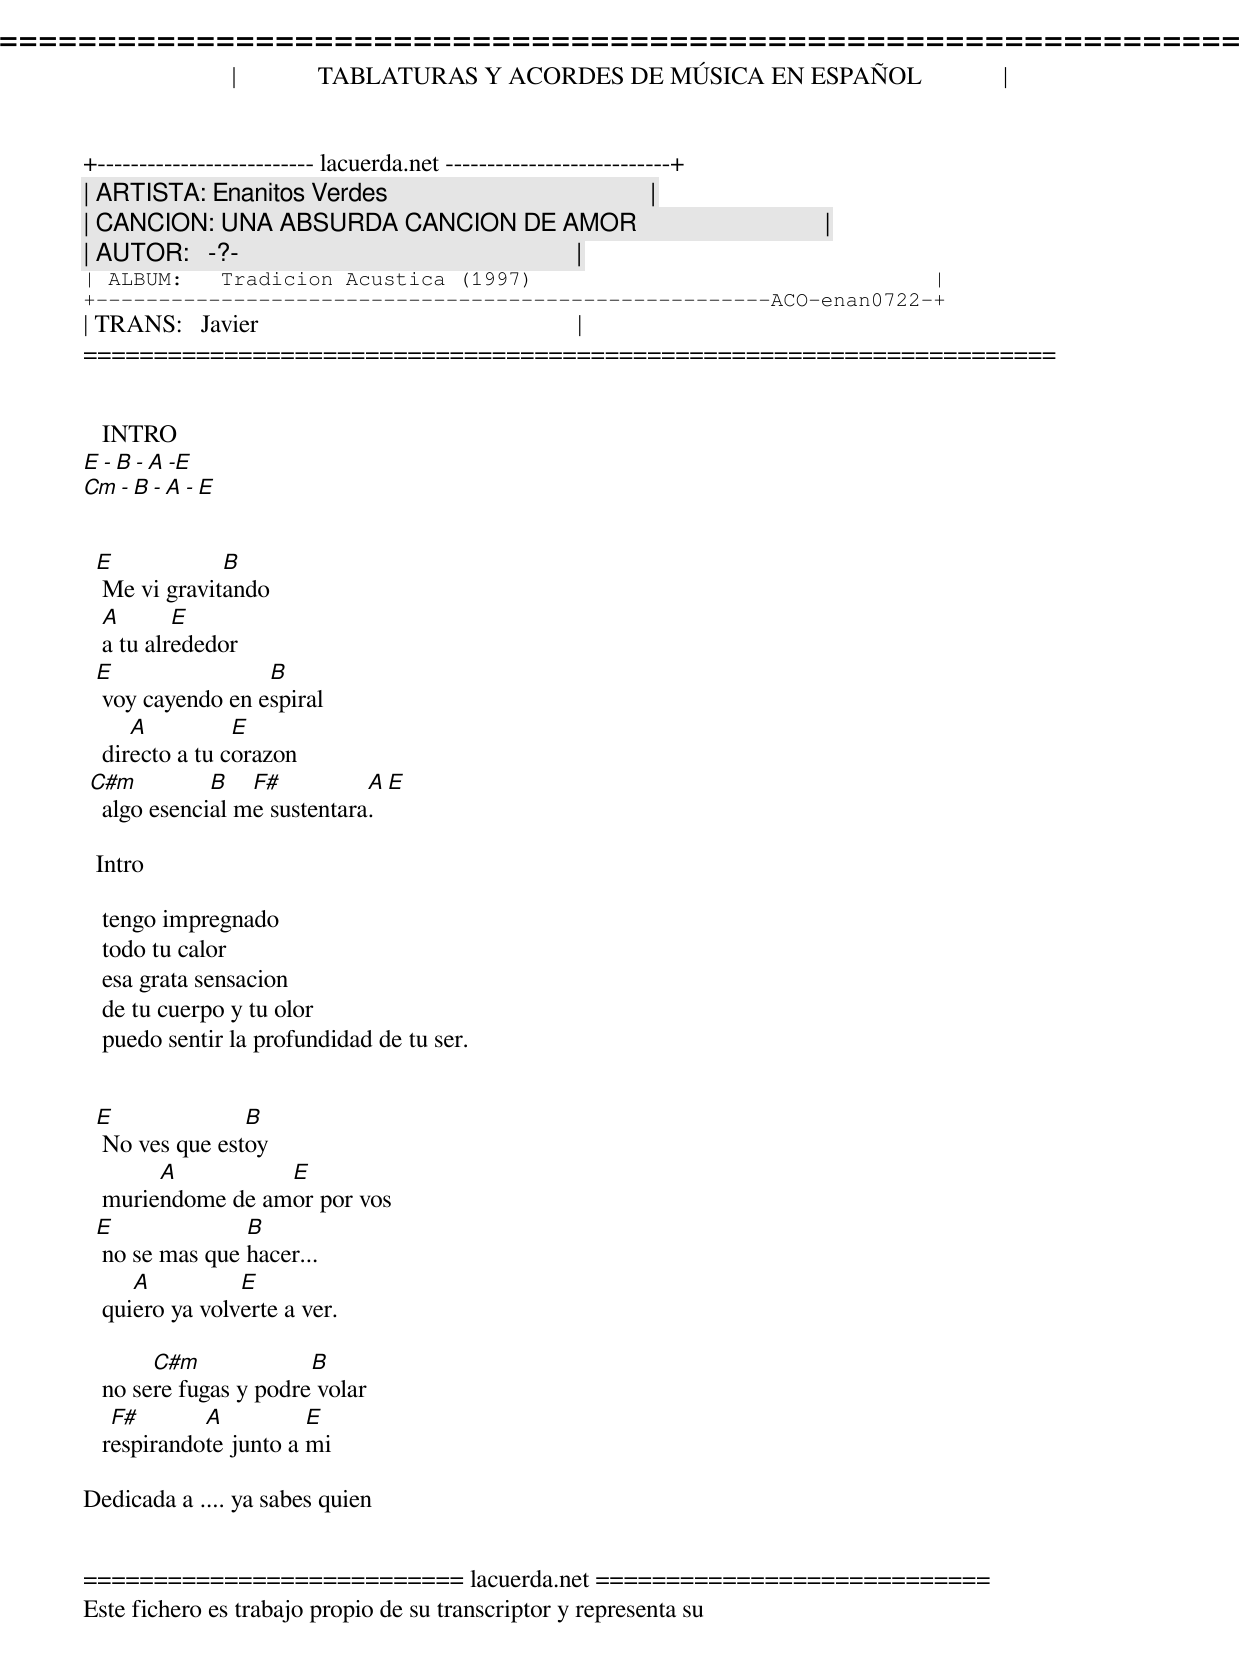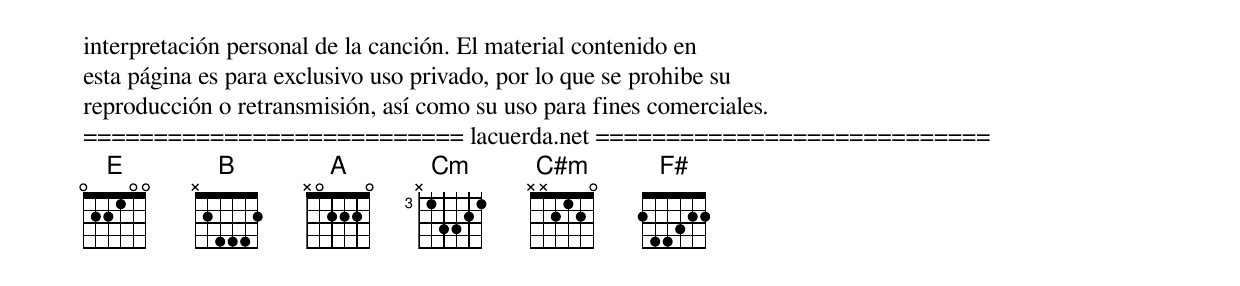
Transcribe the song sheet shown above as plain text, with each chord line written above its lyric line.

=====================================================================
|             TABLATURAS Y ACORDES DE MÚSICA EN ESPAÑOL             |
+-------------------------- lacuerda.net ---------------------------+
| ARTISTA: Enanitos Verdes                                          |
| CANCION: UNA ABSURDA CANCION DE AMOR                              |
| AUTOR:   -?-                                                      |
| ALBUM:   Tradicion Acustica (1997)                                |
+------------------------------------------------------ACO-enan0722-+
| TRANS:   Javier                                                   |
=====================================================================


   INTRO
   E - B - A -E
   Cm - B - A - E


  E            B
   Me vi gravitando
   A       E
   a tu alrededor
  E                B
   voy cayendo en espiral
      A          E
   directo a tu corazon
 C#m          B   F#          A     E
   algo esencial me sustentara.

  Intro

   tengo impregnado
   todo tu calor
   esa grata sensacion
   de tu cuerpo y tu olor
   puedo sentir la profundidad de tu ser.


  E              B
   No ves que estoy
        A          E
   muriendome de amor por vos
  E              B
   no se mas que hacer...
      A          E
   quiero ya volverte a ver.

        C#m             B
   no sere fugas y podre volar
    F#       A          E
   respirandote junto a mi

Dedicada a .... ya sabes quien


=========================== lacuerda.net ============================
Este fichero es trabajo propio de su transcriptor y representa su
interpretación personal de la canción. El material contenido en
esta página es para exclusivo uso privado, por lo que se prohibe su
reproducción o retransmisión, así como su uso para fines comerciales.
=========================== lacuerda.net ============================
